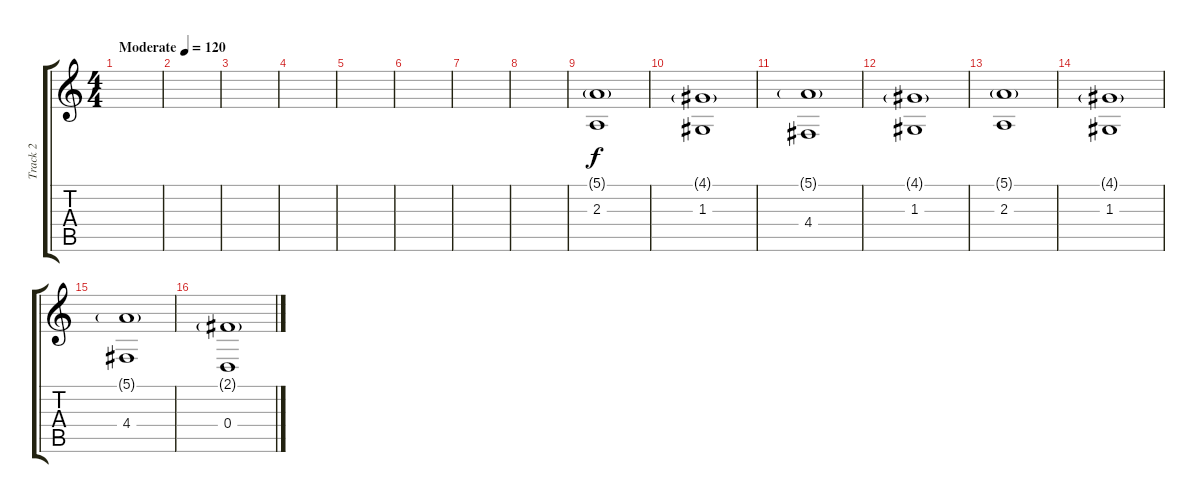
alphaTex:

\track ("Track 2" "Track 2") {instrument stringensemble1}
\staff {score tabs}
\tuning (E4 B3 G3 D3 A2 E2) {hide}
\ts (4 4)
\tempo (120 "Moderate")
\clef g2
\ks c
|
|
|
|
|
|
|
|
(5.1{g} 2.3).1 |
(4.1{g} 1.3).1 |
(5.1{g} 4.4).1 |
(4.1{g} 1.3).1 |
(5.1{g} 2.3).1 |
(4.1{g} 1.3).1 |
(5.1{g} 4.4).1 |
(2.1{g} 0.4).1
